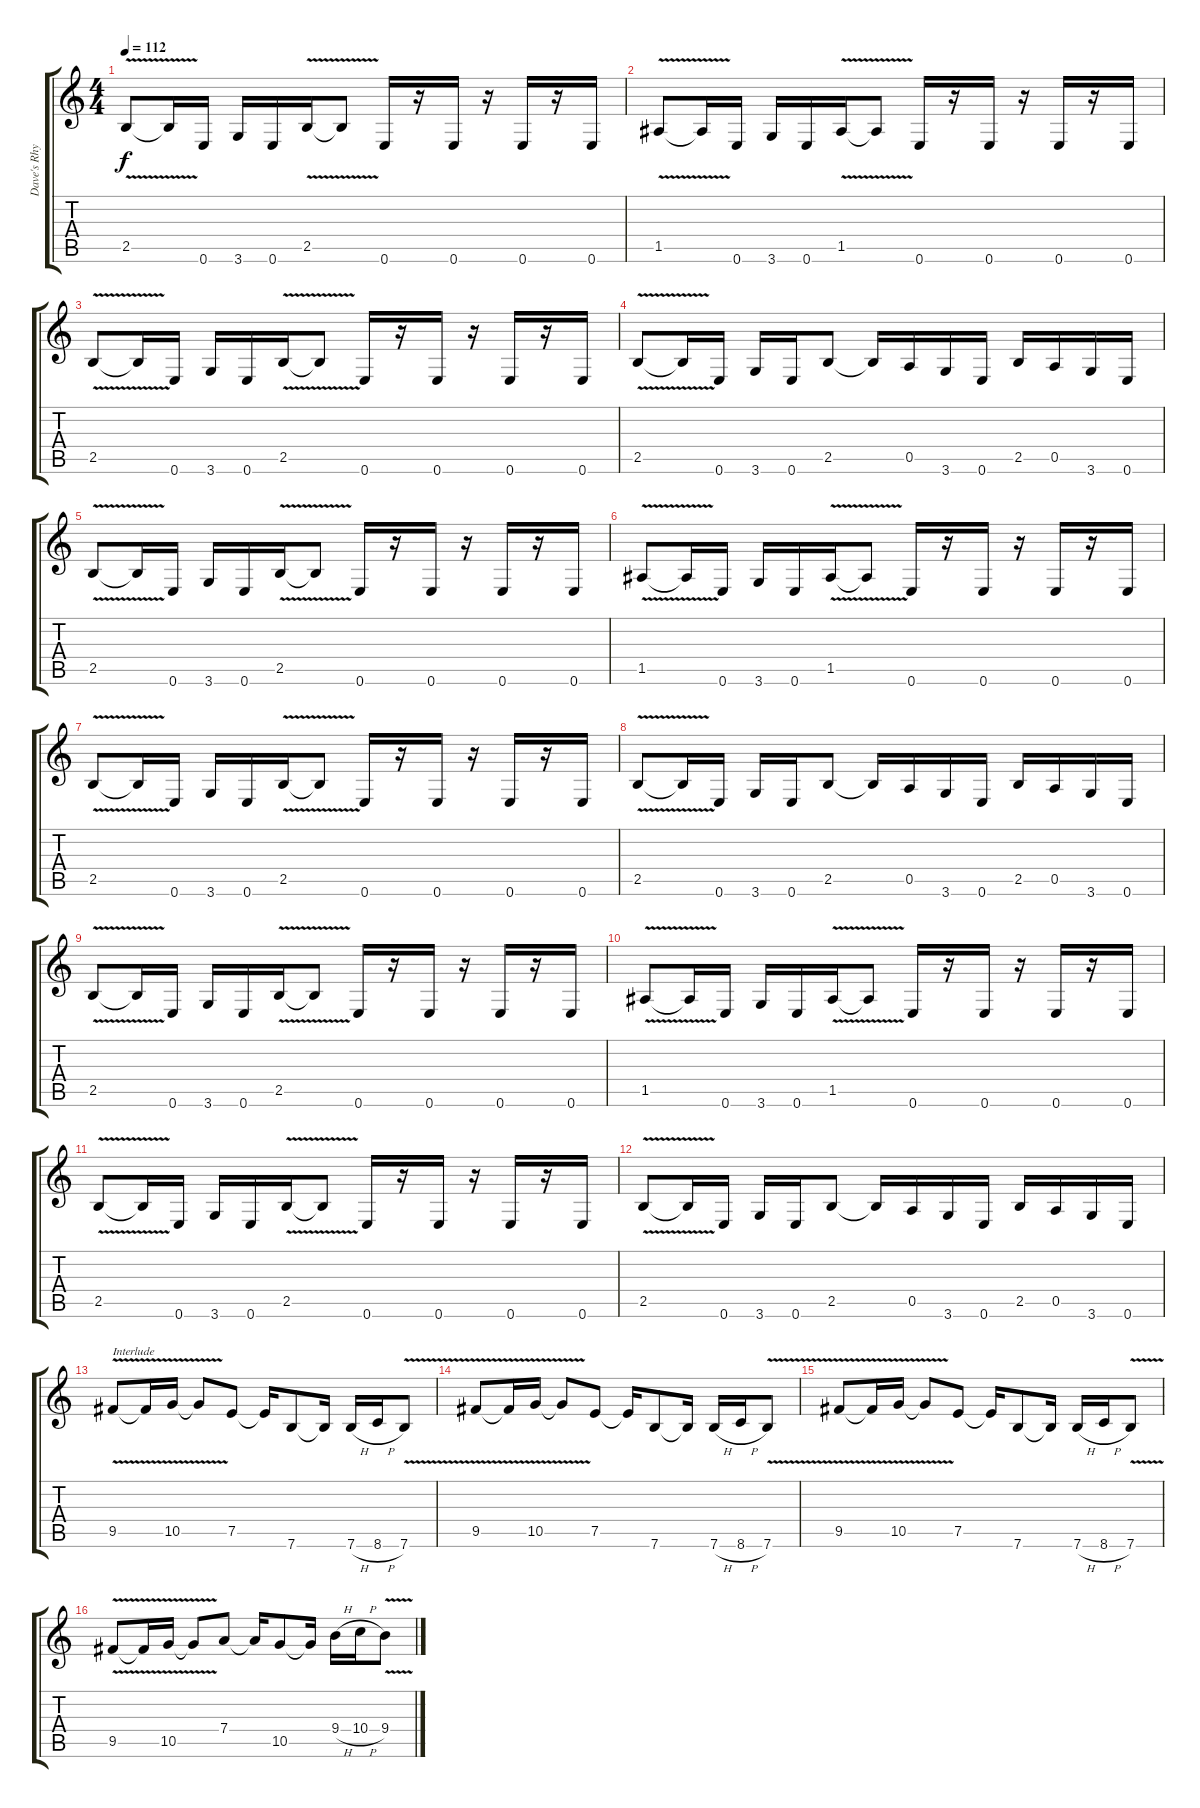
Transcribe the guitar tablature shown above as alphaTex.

\track ("Dave's Rhythm" "Dave's Rhy") {instrument distortionguitar}
\staff {score tabs}
\tuning (E4 B3 G3 D3 A2 E2) {hide}
\ts (4 4)
\tempo 112
\clef g2
\ks c
2.5{v}.8{dy f} 2.5{t}.16 0.6.16 3.6.16 0.6.16 2.5{v}.16 2.5{t}.8 0.6.16 r.16 0.6.16 r.16 0.6.16 r.16 0.6.16 |
1.5{v}.8 1.5{t}.16 0.6.16 3.6.16 0.6.16 1.5{v}.16 1.5{t}.8 0.6.16 r.16 0.6.16 r.16 0.6.16 r.16 0.6.16 |
2.5{v}.8 2.5{t}.16 0.6.16 3.6.16 0.6.16 2.5{v}.16 2.5{t}.8 0.6.16 r.16 0.6.16 r.16 0.6.16 r.16 0.6.16 |
2.5{v}.8 2.5{t}.16 0.6.16 3.6.16 0.6.16 2.5.8 2.5{t}.16 0.5.16 3.6.16 0.6.16 2.5.16 0.5.16 3.6.16 0.6.16 |
2.5{v}.8 2.5{t}.16 0.6.16 3.6.16 0.6.16 2.5{v}.16 2.5{t}.8 0.6.16 r.16 0.6.16 r.16 0.6.16 r.16 0.6.16 |
1.5{v}.8 1.5{t}.16 0.6.16 3.6.16 0.6.16 1.5{v}.16 1.5{t}.8 0.6.16 r.16 0.6.16 r.16 0.6.16 r.16 0.6.16 |
2.5{v}.8 2.5{t}.16 0.6.16 3.6.16 0.6.16 2.5{v}.16 2.5{t}.8 0.6.16 r.16 0.6.16 r.16 0.6.16 r.16 0.6.16 |
2.5{v}.8 2.5{t}.16 0.6.16 3.6.16 0.6.16 2.5.8 2.5{t}.16 0.5.16 3.6.16 0.6.16 2.5.16 0.5.16 3.6.16 0.6.16 |
2.5{v}.8 2.5{t}.16 0.6.16 3.6.16 0.6.16 2.5{v}.16 2.5{t}.8 0.6.16 r.16 0.6.16 r.16 0.6.16 r.16 0.6.16 |
1.5{v}.8 1.5{t}.16 0.6.16 3.6.16 0.6.16 1.5{v}.16 1.5{t}.8 0.6.16 r.16 0.6.16 r.16 0.6.16 r.16 0.6.16 |
2.5{v}.8 2.5{t}.16 0.6.16 3.6.16 0.6.16 2.5{v}.16 2.5{t}.8 0.6.16 r.16 0.6.16 r.16 0.6.16 r.16 0.6.16 |
2.5{v}.8 2.5{t}.16 0.6.16 3.6.16 0.6.16 2.5.8 2.5{t}.16 0.5.16 3.6.16 0.6.16 2.5.16 0.5.16 3.6.16 0.6.16 |
9.5{v}.8{txt "Interlude" volume 12} 9.5{t}.16 10.5{v}.16 10.5{t}.8 7.5.8 7.5{t}.16 7.6.8 7.6{t}.16 7.6{h}.16 8.6{h}.16 7.6{v}.8 |
9.5{v}.8 9.5{t}.16 10.5{v}.16 10.5{t}.8 7.5.8 7.5{t}.16 7.6.8 7.6{t}.16 7.6{h}.16 8.6{h}.16 7.6{v}.8 |
9.5{v}.8 9.5{t}.16 10.5{v}.16 10.5{t}.8 7.5.8 7.5{t}.16 7.6.8 7.6{t}.16 7.6{h}.16 8.6{h}.16 7.6{v}.8 |
9.5{v}.8 9.5{t}.16 10.5{v}.16 10.5{t}.8 7.4.8 7.4{t}.16 10.5.8 10.5{t}.16 9.4{h}.16 10.4{h}.16 9.4{v}.8
